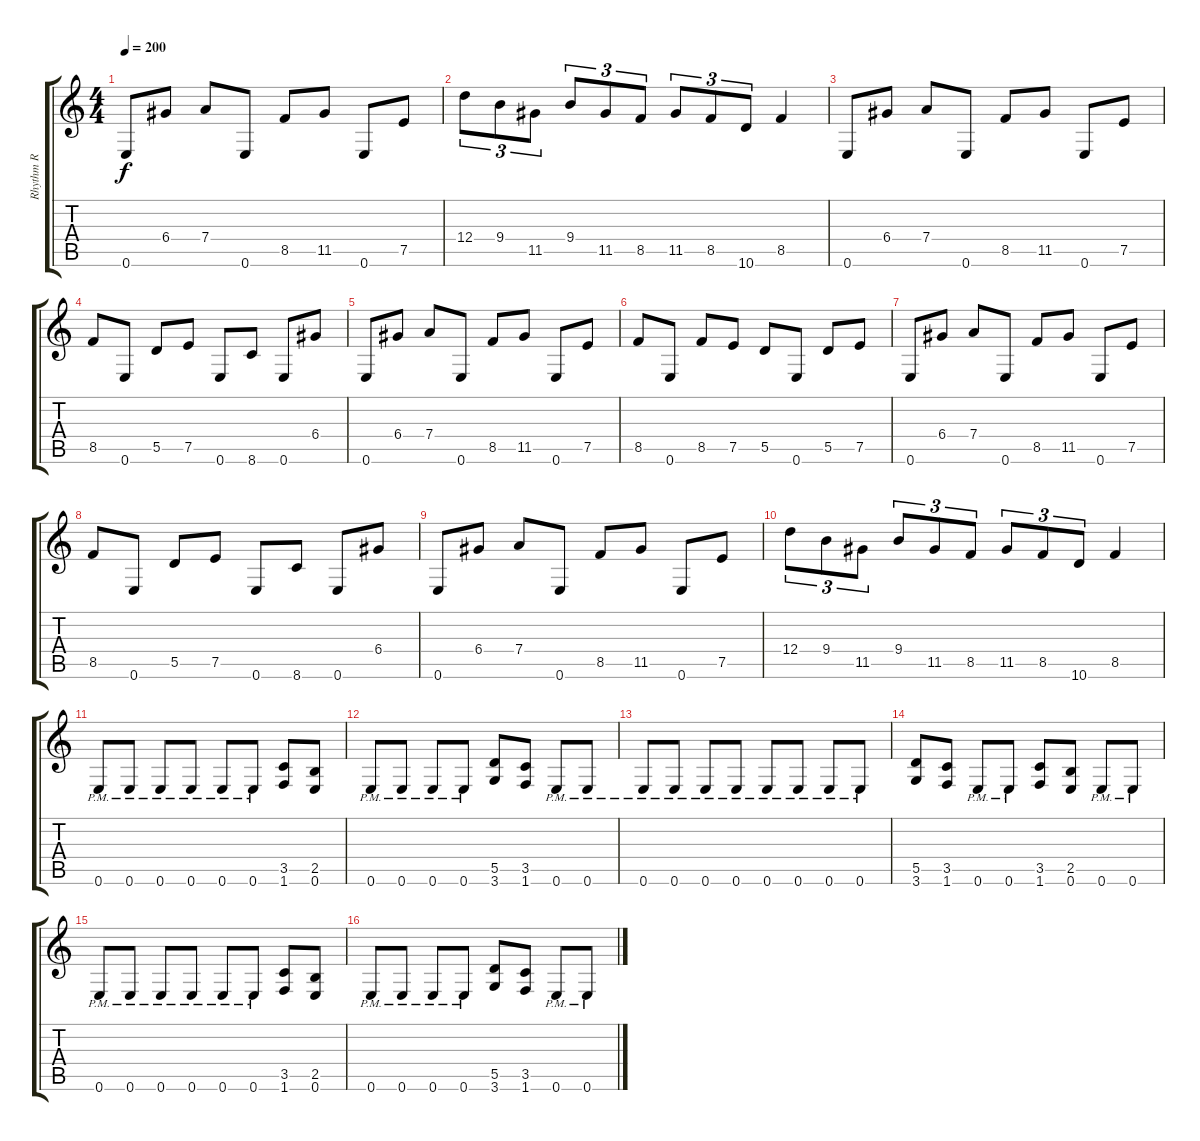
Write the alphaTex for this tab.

\track ("Rhythm R" "Rhythm R") {instrument distortionguitar}
\staff {score tabs}
\tuning (E4 B3 G3 D3 A2 E2) {hide}
\ts (4 4)
\tempo 200
\clef g2
\ks c
0.6.8{dy f} 6.4.8 7.4.8 0.6.8 8.5.8 11.5.8 0.6.8 7.5.8 |
12.4.8{tu (3 2)} 9.4.8{tu (3 2)} 11.5.8{tu (3 2)} 9.4.8{tu (3 2)} 11.5.8{tu (3 2)} 8.5.8{tu (3 2)} 11.5.8{tu (3 2)} 8.5.8{tu (3 2)} 10.6.8{tu (3 2)} 8.5.4 |
0.6.8 6.4.8 7.4.8 0.6.8 8.5.8 11.5.8 0.6.8 7.5.8 |
8.5.8 0.6.8 5.5.8 7.5.8 0.6.8 8.6.8 0.6.8 6.4.8 |
0.6.8 6.4.8 7.4.8 0.6.8 8.5.8 11.5.8 0.6.8 7.5.8 |
8.5.8 0.6.8 8.5.8 7.5.8 5.5.8 0.6.8 5.5.8 7.5.8 |
0.6.8 6.4.8 7.4.8 0.6.8 8.5.8 11.5.8 0.6.8 7.5.8 |
8.5.8 0.6.8 5.5.8 7.5.8 0.6.8 8.6.8 0.6.8 6.4.8 |
0.6.8 6.4.8 7.4.8 0.6.8 8.5.8 11.5.8 0.6.8 7.5.8 |
12.4.8{tu (3 2)} 9.4.8{tu (3 2)} 11.5.8{tu (3 2)} 9.4.8{tu (3 2)} 11.5.8{tu (3 2)} 8.5.8{tu (3 2)} 11.5.8{tu (3 2)} 8.5.8{tu (3 2)} 10.6.8{tu (3 2)} 8.5.4 |
0.6{pm}.8 0.6{pm}.8 0.6{pm}.8 0.6{pm}.8 0.6{pm}.8 0.6{pm}.8 (3.5 1.6).8 (2.5 0.6).8 |
0.6{pm}.8 0.6{pm}.8 0.6{pm}.8 0.6{pm}.8 (5.5 3.6).8 (3.5 1.6).8 0.6{pm}.8 0.6{pm}.8 |
0.6{pm}.8 0.6{pm}.8 0.6{pm}.8 0.6{pm}.8 0.6{pm}.8 0.6{pm}.8 0.6{pm}.8 0.6{pm}.8 |
(5.5 3.6).8 (3.5 1.6).8 0.6{pm}.8 0.6{pm}.8 (3.5 1.6).8 (2.5 0.6).8 0.6{pm}.8 0.6{pm}.8 |
0.6{pm}.8 0.6{pm}.8 0.6{pm}.8 0.6{pm}.8 0.6{pm}.8 0.6{pm}.8 (3.5 1.6).8 (2.5 0.6).8 |
0.6{pm}.8 0.6{pm}.8 0.6{pm}.8 0.6{pm}.8 (5.5 3.6).8 (3.5 1.6).8 0.6{pm}.8 0.6{pm}.8
